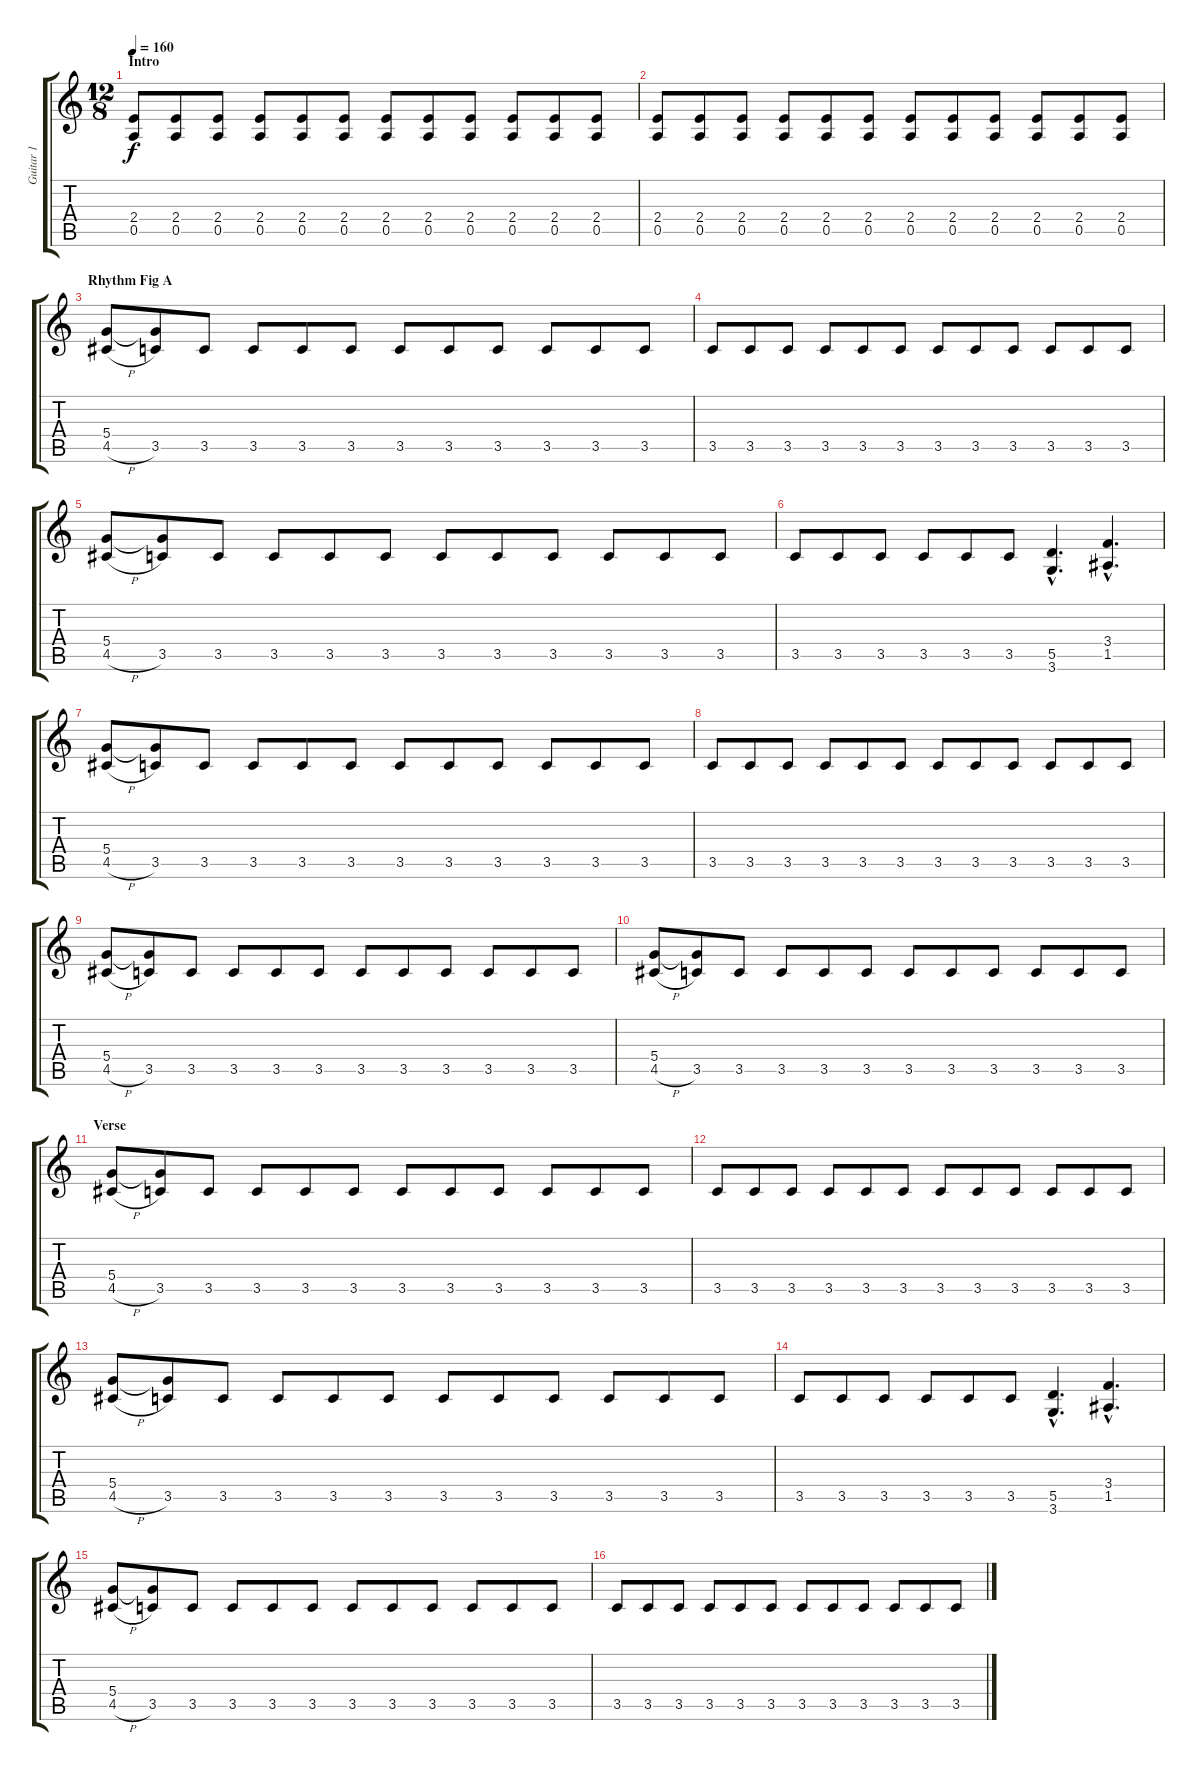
\track ("Guitar 1" "Guitar 1") {instrument distortionguitar}
\staff {score tabs}
\tuning (E4 B3 G3 D3 A2 E2) {hide}
\ts (12 8)
\section ("" "Intro")
\tempo 160
\clef g2
\ks c
(2.4 0.5).8{dy f instrument distortionguitar} (2.4 0.5).8 (2.4 0.5).8 (2.4 0.5).8 (2.4 0.5).8 (2.4 0.5).8 (2.4 0.5).8 (2.4 0.5).8 (2.4 0.5).8 (2.4 0.5).8 (2.4 0.5).8 (2.4 0.5).8 |
(2.4 0.5).8 (2.4 0.5).8 (2.4 0.5).8 (2.4 0.5).8 (2.4 0.5).8 (2.4 0.5).8 (2.4 0.5).8 (2.4 0.5).8 (2.4 0.5).8 (2.4 0.5).8 (2.4 0.5).8 (2.4 0.5).8 |
\section ("" "Rhythm Fig A")
(5.4 4.5{h}).8 (5.4{t} 3.5).8 3.5.8 3.5.8 3.5.8 3.5.8 3.5.8 3.5.8 3.5.8 3.5.8 3.5.8 3.5.8 |
3.5.8 3.5.8 3.5.8 3.5.8 3.5.8 3.5.8 3.5.8 3.5.8 3.5.8 3.5.8 3.5.8 3.5.8 |
(5.4 4.5{h}).8 (5.4{t} 3.5).8 3.5.8 3.5.8 3.5.8 3.5.8 3.5.8 3.5.8 3.5.8 3.5.8 3.5.8 3.5.8 |
3.5.8 3.5.8 3.5.8 3.5.8 3.5.8 3.5.8 (5.5{hac} 3.6{hac}).4{d} (3.4{hac} 1.5{hac}).4{d} |
(5.4 4.5{h}).8 (5.4{t} 3.5).8 3.5.8 3.5.8 3.5.8 3.5.8 3.5.8 3.5.8 3.5.8 3.5.8 3.5.8 3.5.8 |
3.5.8 3.5.8 3.5.8 3.5.8 3.5.8 3.5.8 3.5.8 3.5.8 3.5.8 3.5.8 3.5.8 3.5.8 |
(5.4 4.5{h}).8 (5.4{t} 3.5).8 3.5.8 3.5.8 3.5.8 3.5.8 3.5.8 3.5.8 3.5.8 3.5.8 3.5.8 3.5.8 |
(5.4 4.5{h}).8 (5.4{t} 3.5).8 3.5.8 3.5.8 3.5.8 3.5.8 3.5.8 3.5.8 3.5.8 3.5.8 3.5.8 3.5.8 |
\section ("" "Verse")
(5.4 4.5{h}).8 (5.4{t} 3.5).8 3.5.8 3.5.8 3.5.8 3.5.8 3.5.8 3.5.8 3.5.8 3.5.8 3.5.8 3.5.8 |
3.5.8 3.5.8 3.5.8 3.5.8 3.5.8 3.5.8 3.5.8 3.5.8 3.5.8 3.5.8 3.5.8 3.5.8 |
(5.4 4.5{h}).8 (5.4{t} 3.5).8 3.5.8 3.5.8 3.5.8 3.5.8 3.5.8 3.5.8 3.5.8 3.5.8 3.5.8 3.5.8 |
3.5.8 3.5.8 3.5.8 3.5.8 3.5.8 3.5.8 (5.5{hac} 3.6{hac}).4{d} (3.4{hac} 1.5{hac}).4{d} |
(5.4 4.5{h}).8 (5.4{t} 3.5).8 3.5.8 3.5.8 3.5.8 3.5.8 3.5.8 3.5.8 3.5.8 3.5.8 3.5.8 3.5.8 |
3.5.8 3.5.8 3.5.8 3.5.8 3.5.8 3.5.8 3.5.8 3.5.8 3.5.8 3.5.8 3.5.8 3.5.8
